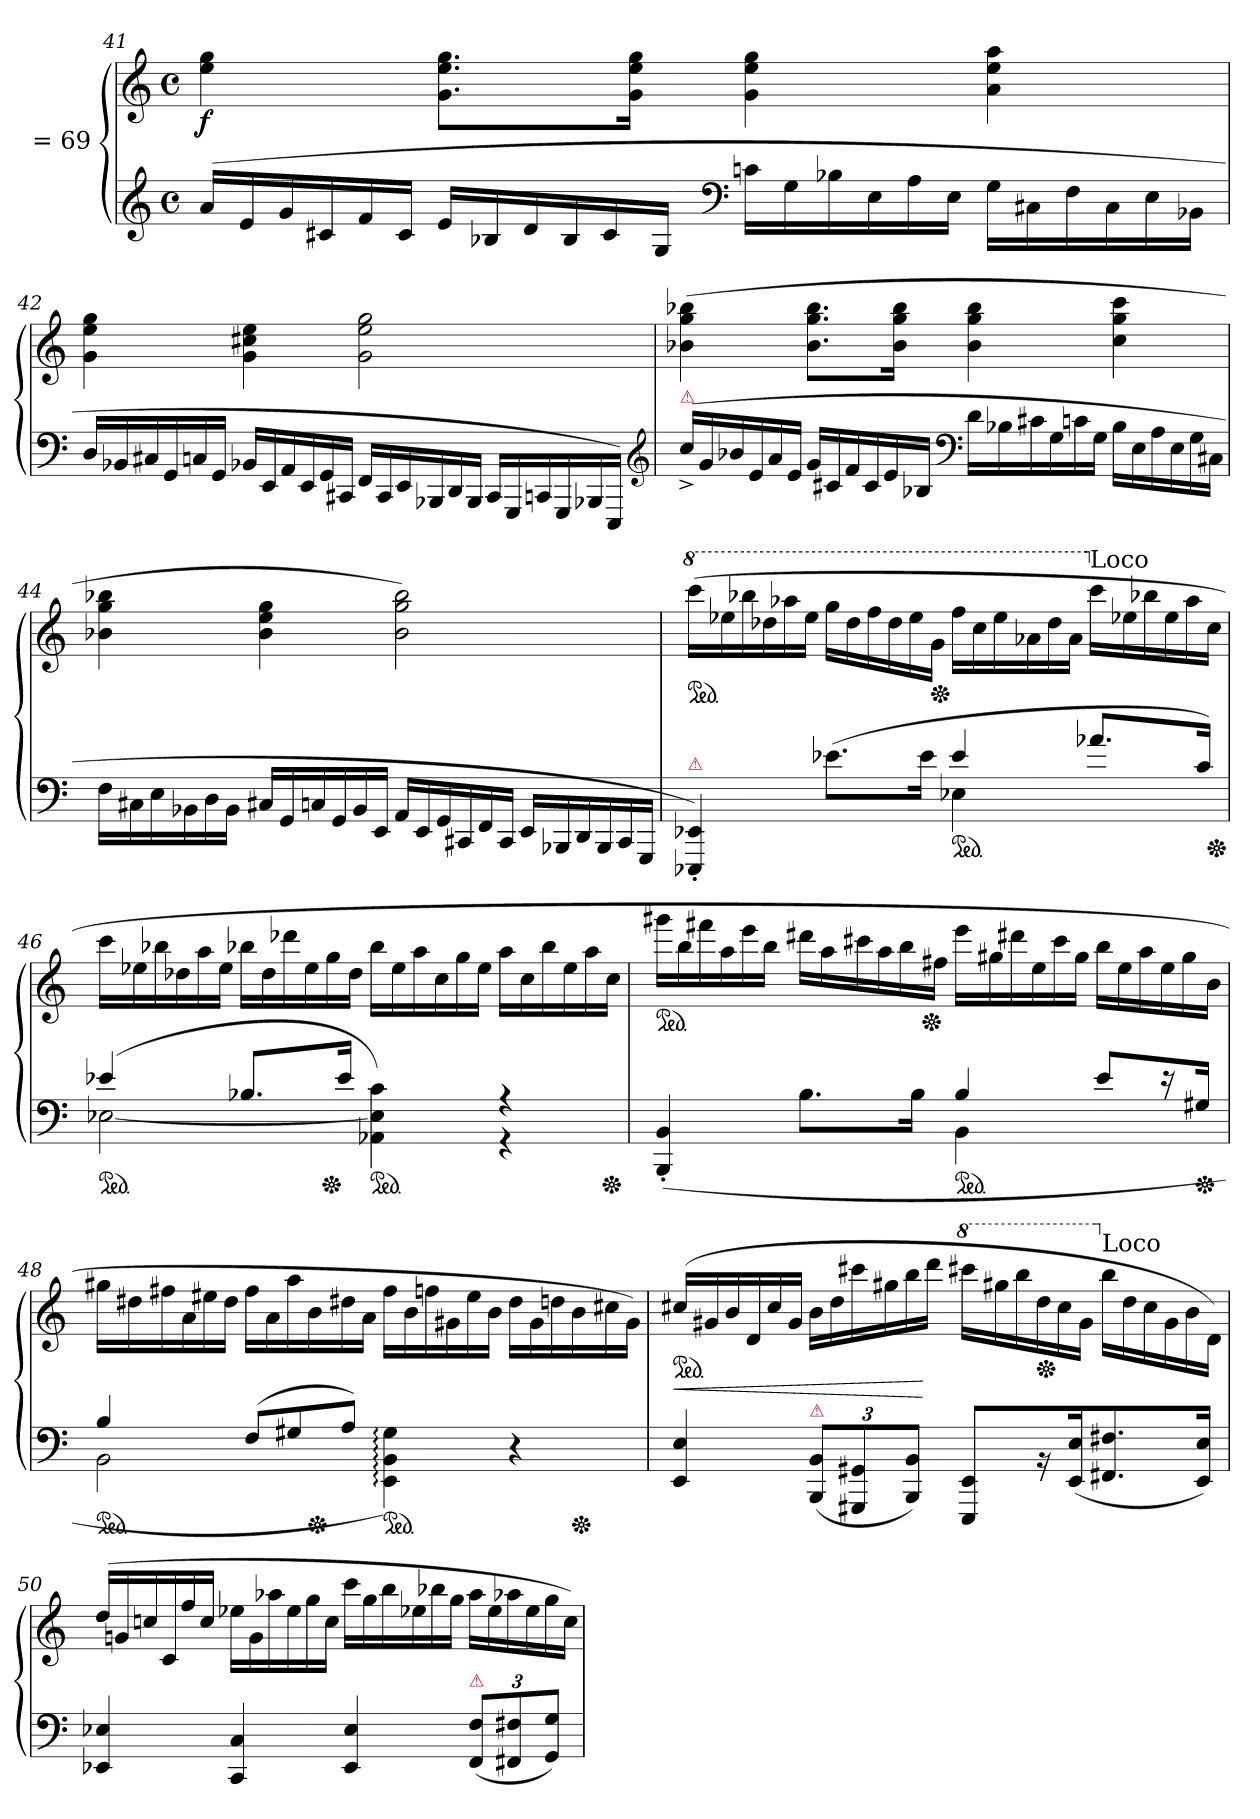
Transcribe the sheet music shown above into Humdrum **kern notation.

**kern	**kern	**dynam
*part1	*part1	*part1
*staff2	*staff1	*staff1/2
*I"[half] = 69	*	*
*clefG2	*clefG2	*
*k[]	*k[]	*
*a:	*a:	*
*M4/4	*M4/4	*
*met(c)	*met(c)	*
*Xtuplet	*	*
=41	=41	=41
(>24aLL	4ee 4gg	f
24e	.	.
24g	.	.
24c#X	.	.
24f	.	.
24c#JJ	.	.
24eLL	8.g 8.ee 8.ggL	.
24B-X	.	.
24d	.	.
24B-	.	.
24c#	.	.
.	16g 16ee 16ggJk	.
24GJJ	.	.
*clefF4	*	*
24cnLL	4g 4ee 4gg	.
24G	.	.
24B-X	.	.
24E	.	.
24A	.	.
24EJJ	.	.
24GLL	4a 4ee 4aa	.
24C#X	.	.
24F	.	.
24C#	.	.
24E	.	.
24BB-XJJ	.	.
=42	=42	=42
24DLL	4g 4ee 4gg	.
24BB-X	.	.
24C#X	.	.
24GG	.	.
24Cn	.	.
24GGJJ	.	.
24BB-XLL	4g 4cc#X 4ee	.
24EE	.	.
24AA	.	.
24EE	.	.
24GG	.	.
24CC#XJJ	.	.
24FFLL	2g 2ee 2gg	.
24CC#	.	.
24EE	.	.
24BBB-X	.	.
24DD	.	.
24BBB-JJ	.	.
24CC#LL	.	.
24GGG	.	.
24CCn	.	.
24GGG	.	.
24BBB-X	.	.
24EEEJJ)	.	.
*clefG2	*	*
=43	=43	=43
!LO:TX:a:color=crimson:t=⚠	!	!
(>24cc^<LL	(>4b-X 4gg 4bb-X	.
24g	.	.
24b-X	.	.
24e	.	.
24a	.	.
24eJJ	.	.
24gLL	8.b- 8.gg 8.bb-L	.
24c#X	.	.
24f	.	.
24c#	.	.
24e	.	.
.	16b- 16gg 16bb-Jk	.
24B-XJJ	.	.
*clefF4	*	*
24dLL	4b- 4gg 4bb-	.
24B-X	.	.
24c#X	.	.
24G	.	.
24cn	.	.
24GJJ	.	.
24B-LL	4cc 4gg 4ccc	.
24E	.	.
24A	.	.
24E	.	.
24G	.	.
24C#XJJ	.	.
=44	=44	=44
24FLL	4b-X 4gg 4bb-X	.
24C#X	.	.
24E	.	.
24BB-X	.	.
24D	.	.
24BB-JJ	.	.
24C#XLL	4b- 4ee 4gg	.
24GG	.	.
24Cn	.	.
24GG	.	.
24BB-	.	.
24EEJJ	.	.
24AALL	2b- 2gg 2bb-)	.
24EE	.	.
24GG	.	.
24CC#X	.	.
24FF	.	.
24CC#JJ	.	.
24EELL	.	.
24BBB-X	.	.
24DD	.	.
24BBB-	.	.
24CC#	.	.
24GGGJJ	.	.
=45	=45	=45
*^	*	*
*	*	*8va	*
*	*	*Xtuplet	*
!LO:TX:a:color=crimson:t=⚠	!	!	!
*	*	*ped	*
4EEE-X'< 4EE-X'<)	4ryy	(>24ccccLL	.
.	.	24eee-X	.
.	.	24bbb-X	.
.	.	24ddd-X	.
.	.	24aaa-X	.
.	.	24eee-JJ	.
4ryy	(<8.e-XL	24gggLL	.
.	.	24ddd-	.
.	.	24fff	.
.	.	24ddd-	.
.	.	24eee-	.
.	16e-Jk	.	.
*	*	*Xped	*
.	.	24ggJJ	.
*ped	*	*	*
4e-	4E-X	24fffLL	.
.	.	24ccc	.
.	.	24eee-	.
.	.	24aa-X	.
.	.	24ddd-	.
.	.	24aa-JJ	.
*	*	*X8va	*
!	!	!LO:TX:a:t=Loco	!
8.a-X/L	4ryy	24cccLL	.
.	.	24ee-X	.
.	.	24bb-X	.
.	.	24ee-	.
.	.	24aa-	.
16c/Jk)	.	.	.
*Xped	*	*	*
.	.	24ccJJ	.
=46	=46	=46	=46
!LO:TX:b:color=crimson:t=⚠	!	!	!
!LO:TX:b:color=crimson:t=⚠	!	!	!
*ped	*	*	*
(>4e-X	[2E-X	24cccLL	.
.	.	24ee-X	.
.	.	24bb-X	.
.	.	24dd-X	.
.	.	24aa	.
.	.	24ee-JJ	.
8.B-XL	.	24bb-XLL	.
.	.	24dd-	.
.	.	24ddd-X	.
.	.	24ee-	.
*Xped	*	*	*
.	.	24gg	.
16e-Jk	.	.	.
.	.	24dd-JJ	.
*ped	*	*	*
4ryy	4AA-X\ 4E-]\ 4c\)	24bb-LL	.
.	.	24ee-	.
.	.	24aa	.
.	.	24cc	.
.	.	24gg	.
.	.	24ee-JJ	.
4r	4r	24aaLL	.
.	.	24cc	.
.	.	24bb-	.
.	.	24ee-	.
.	.	24aa	.
*Xped	*	*	*
.	.	24ccJJ	.
=47	=47	=47	=47
*	*	*ped	*
(>4BBB'< 4BB'<	4ryy	24ggg#XLL	.
.	.	24bb	.
.	.	24fff#X	.
.	.	24aa	.
.	.	24eee	.
.	.	24bbJJ	.
4ryy	8.BL	24ddd#XLL	.
.	.	24aa	.
.	.	24ccc#X	.
.	.	24aa	.
.	.	24bb	.
*	*	*Xped	*
.	16BJk	.	.
.	.	24ff#XJJ	.
*ped	*	*	*
4B	4BB	24eeeLL	.
.	.	24gg#X	.
.	.	24ddd#X	.
.	.	24ee	.
.	.	24ccc#	.
.	.	24gg#JJ	.
8e/L	4ryy	24bbLL	.
.	.	24ee	.
.	.	24aa	.
16re	.	24ee	.
.	.	24gg#	.
*Xped	*	*	*
16G#XJk	.	.	.
.	.	24bJJ	.
=48	=48	=48	=48
*ped	*	*	*
4B	2BB	24gg#XLL	.
.	.	24dd#X	.
.	.	24ff#X	.
.	.	24a	.
.	.	24ee#X	.
.	.	24dd#JJ	.
(<12FL	.	24ff#LL	.
.	.	24a	.
12G#X	.	24aa	.
*Xped	*	*	*
.	.	24b	.
12AJ)	.	24dd#X	.
.	.	24aJJ	.
*ped	*	*	*
4ryy	4EE:\ 4BB:\ 4G#:\)	24ff#LL	.
.	.	24b	.
.	.	24ffn	.
.	.	24g#X	.
.	.	24ee#	.
.	.	24bJJ	.
4r	4ryy	24dd#LL	.
.	.	24g#	.
.	.	24ddn	.
*Xped	*	*	*
.	.	24b	.
.	.	24cc#X	.
.	.	24g#JJ)	.
*v	*v	*	*
=49	=49	=49
*	*ped	*
4EE 4E	(>24cc#XLL	<
.	24g#X	.
.	24b	.
.	24d	.
.	24cc#	.
.	24g#JJ	.
*tuplet	*	*
!LO:TX:a:color=crimson:t=⚠	!	!
(<12BBB 12BBL	24bLL	.
.	24dd	.
12GGG#X 12GG#X	24ccc#X	.
.	24gg#X	.
12BBB 12BBJ)	24bb	.
.	24dddJJ	[
*	*8va	*
8EEE 8EEL	24cccc#XLL	.
.	24ggg#X	.
.	24bbb	.
*	*Xped	*
16rBB	24ddd	.
.	24ccc#	.
(<16EE 16EK	.	.
.	24gg#JJ	.
*	*X8va	*
!	!LO:TX:a:t=Loco	!
8.FF#X 8.F#X	24bbLL	.
.	24dd	.
.	24cc#	.
.	24g#	.
.	24b	.
16EE 16EJk)	.	.
.	24dJJ)	.
=50	=50	=50
4EE-X 4E-X	(>24ddLL	.
.	24gn	.
.	24ccn	.
.	24c	.
.	24ff	.
.	24ccJJ	.
4CC 4C	24ee-XLL	.
.	24g	.
.	24aa-X	.
.	24ee-	.
.	24gg	.
.	24ccJJ	.
4EE- 4E-	24cccLL	.
.	24gg	.
.	24bb	.
.	24ee-X	.
.	24bb-X	.
.	24ggJJ	.
!LO:TX:a:color=crimson:t=⚠	!	!
(<12FF 12FL	24aa-LL	.
.	24ee-	.
12FF#X 12F#X	24aa-X	.
.	24ee-	.
12GG 12GJ)	24gg	.
.	24ccJJ)	.
=	=	=
*-	*-	*-
